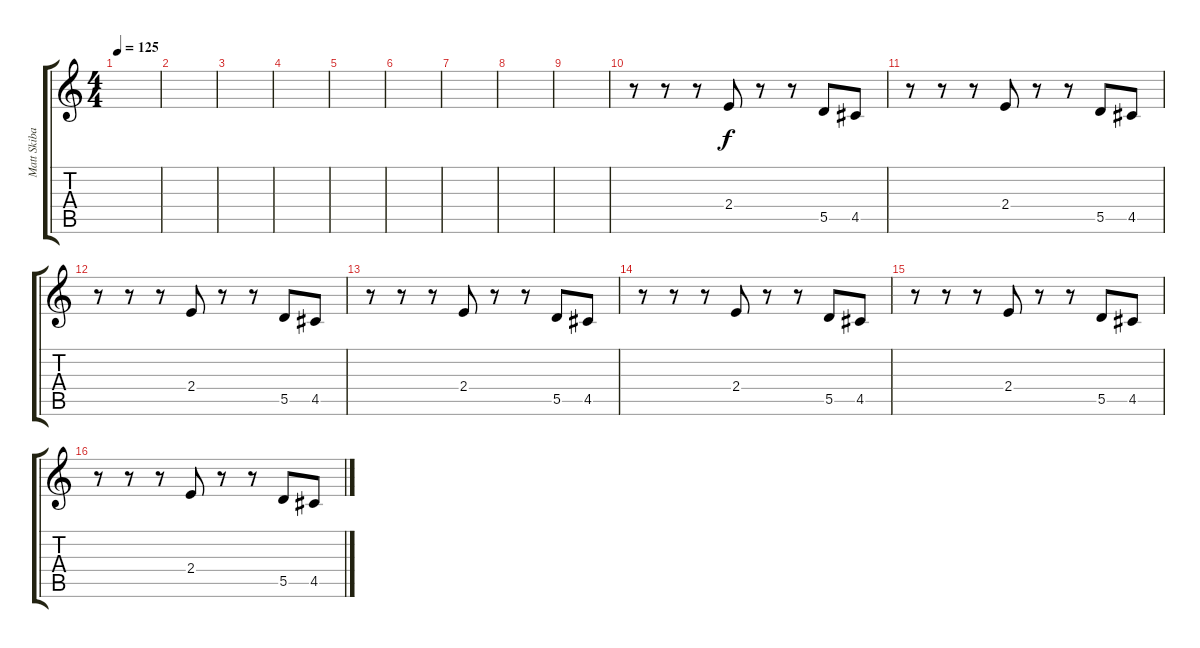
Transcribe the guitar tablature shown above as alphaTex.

\track ("Matt Skiba(End Fill)" "Matt Skiba") {instrument distortionguitar}
\staff {score tabs}
\tuning (E4 B3 G3 D3 A2 E2) {hide}
\ts (4 4)
\tempo 125
\clef g2
\ks c
|
|
|
|
|
|
|
|
|
r.8 r.8 r.8 2.4.8 r.8 r.8 5.5.8 4.5.8 |
r.8 r.8 r.8 2.4.8 r.8 r.8 5.5.8 4.5.8 |
r.8 r.8 r.8 2.4.8 r.8 r.8 5.5.8 4.5.8 |
r.8 r.8 r.8 2.4.8 r.8 r.8 5.5.8 4.5.8 |
r.8 r.8 r.8 2.4.8 r.8 r.8 5.5.8 4.5.8 |
r.8 r.8 r.8 2.4.8 r.8 r.8 5.5.8 4.5.8 |
r.8 r.8 r.8 2.4.8 r.8 r.8 5.5.8 4.5.8
